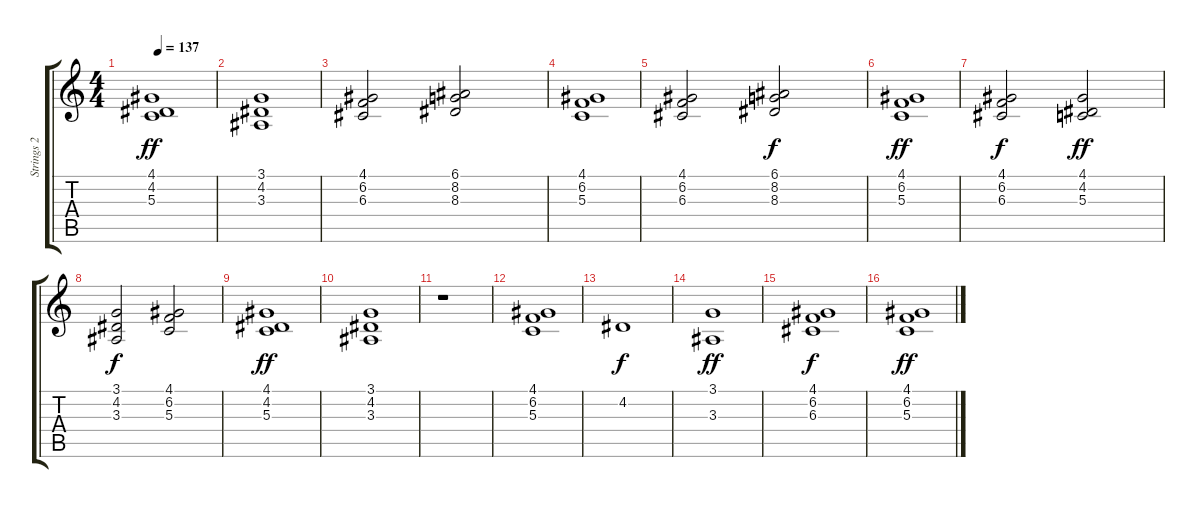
\track ("Strings 2 (Keyboard)" "Strings 2 ") {instrument stringensemble2}
\staff {score tabs}
\tuning (E4 B3 G3 D3 A2 E2) {hide}
\ts (4 4)
\tempo 137
\clef g2
\ks c
(4.1 4.2 5.3).1{dy ff} |
(3.1 4.2 3.3).1 |
(4.1 6.2 6.3).2 (6.1 8.2 8.3).2 |
(4.1 6.2 5.3).1 |
(4.1 6.2 6.3).2 (6.1 8.2 8.3).2{dy f} |
(4.1 6.2 5.3).1{dy ff} |
(4.1 6.2 6.3).2{dy f} (4.1 4.2 5.3).2{dy ff} |
(3.1 4.2 3.3).2{dy f} (4.1 6.2 5.3).2 |
(4.1 4.2 5.3).1{dy ff} |
(3.1 4.2 3.3).1 |
r.1 |
(4.1 6.2 5.3).1 |
4.2.1{dy f} |
(3.1 3.3).1{dy ff} |
(4.1 6.2 6.3).1{dy f} |
(4.1 6.2 5.3).1{dy ff}
